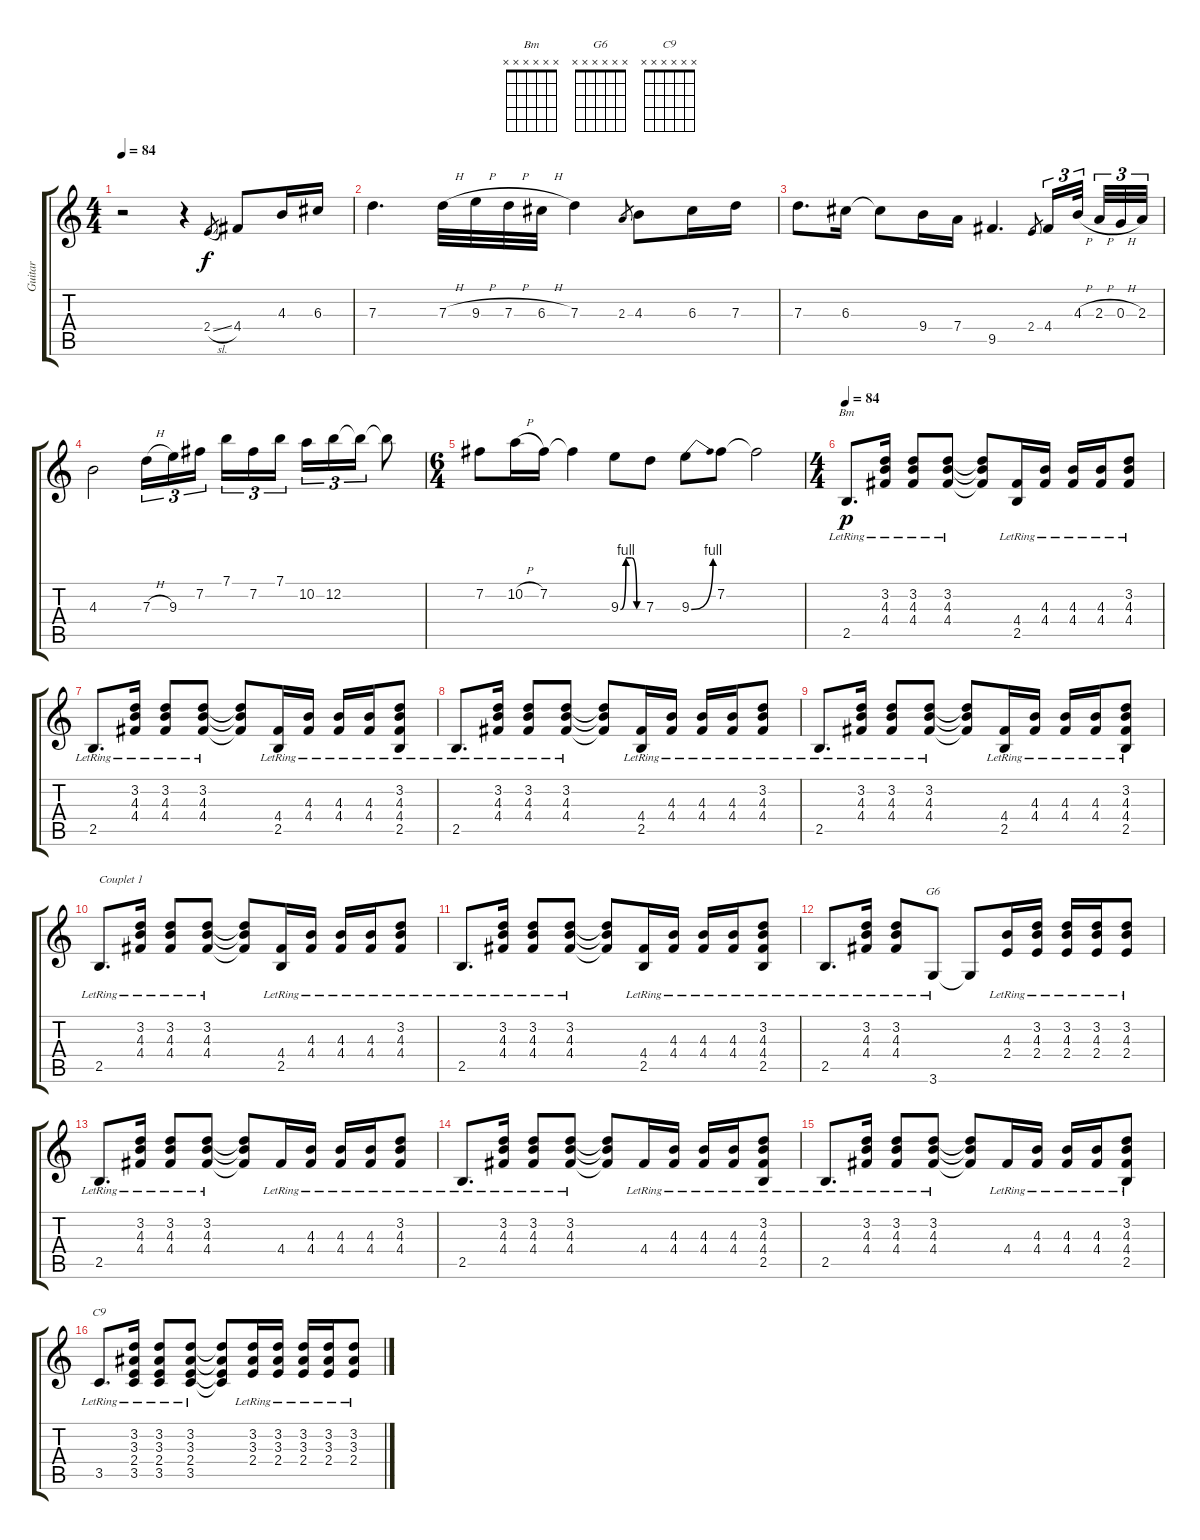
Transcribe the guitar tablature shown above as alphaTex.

\track ("Guitar" "Guitar") {instrument electricguitarjazz}
\staff {score tabs}
\tuning (E4 B3 G3 D3 A2 E2) {hide}
\chord ("Bm" x x x x x x)
\chord ("G6" x x x x x x)
\chord ("C9" x x x x x x)
\ts (4 4)
\tempo 84
\tempo 65
\tempo 84
\clef g2
\ks c
r.2{dy f instrument distortionguitar} r.4 2.4{sl}.8{gr} 4.4.8 4.3.16 6.3.16 |
7.3.4{d} 7.3{h}.32 9.3{h}.32 7.3{h}.32 6.3{h}.32 7.3.4 2.3.8{gr} 4.3.8 6.3.16 7.3.16 |
7.3.8{d} 6.3.16 6.3{t}.8 9.4.16 7.4.16 9.5.4{d} 2.4.8{gr} 4.4.16{tu (3 2)} 4.3{h}.32{tu (3 2) beam splitsecondary} 2.3{h}.32{tu (3 2)} 0.3{h}.32{tu (3 2)} 2.3.32{tu (3 2)} |
4.3.2 7.3{h}.16{tu (3 2)} 9.3.16{tu (3 2)} 7.2.16{tu (3 2) beam splitsecondary} 7.1.16{tu (3 2)} 7.2.16{tu (3 2)} 7.1.16{tu (3 2)} 10.2.16{tu (3 2)} 12.2.16{tu (3 2)} 12.2{t}.16{tu (3 2)} 12.2{t}.8 |
\ts (6 4)
7.2.8 10.2{h}.16 7.2.16 7.2{t}.4 9.3{be (custom 0 0 15 4 30 4 45 0 60 0)}.8 7.3.8 9.3{be (bend 0 0 60 4)}.8 7.2.8 7.2{t}.2 |
\ts (4 4)
\tempo 84
2.5{lr}.8{d ch "Bm" dy p instrument electricguitarjazz} (3.2{lr} 4.3{lr} 4.4{lr}).16 (3.2{lr} 4.3{lr} 4.4{lr}).8 (3.2{lr} 4.3{lr} 4.4{lr}).8 (3.2{t} 4.3{t} 4.4{t}).8 (4.4{lr} 2.5{lr}).16 (4.3{lr} 4.4{lr}).16 (4.3{lr} 4.4{lr}).16 (4.3{lr} 4.4{lr}).16 (3.2{lr} 4.3{lr} 4.4{lr}).8 |
2.5{lr}.8{d} (3.2{lr} 4.3{lr} 4.4{lr}).16 (3.2{lr} 4.3{lr} 4.4{lr}).8 (3.2{lr} 4.3{lr} 4.4{lr}).8 (3.2{t} 4.3{t} 4.4{t}).8 (4.4{lr} 2.5{lr}).16 (4.3{lr} 4.4{lr}).16 (4.3{lr} 4.4{lr}).16 (4.3{lr} 4.4{lr}).16 (3.2{lr} 4.3{lr} 4.4{lr} 2.5{lr}).8 |
2.5{lr}.8{d} (3.2{lr} 4.3{lr} 4.4{lr}).16 (3.2{lr} 4.3{lr} 4.4{lr}).8 (3.2{lr} 4.3{lr} 4.4{lr}).8 (3.2{t} 4.3{t} 4.4{t}).8 (4.4{lr} 2.5{lr}).16 (4.3{lr} 4.4{lr}).16 (4.3{lr} 4.4{lr}).16 (4.3{lr} 4.4{lr}).16 (3.2{lr} 4.3{lr} 4.4{lr}).8 |
2.5{lr}.8{d} (3.2{lr} 4.3{lr} 4.4{lr}).16 (3.2{lr} 4.3{lr} 4.4{lr}).8 (3.2{lr} 4.3{lr} 4.4{lr}).8 (3.2{t} 4.3{t} 4.4{t}).8 (4.4{lr} 2.5{lr}).16 (4.3{lr} 4.4{lr}).16 (4.3{lr} 4.4{lr}).16 (4.3{lr} 4.4{lr}).16 (3.2{lr} 4.3{lr} 4.4{lr} 2.5{lr}).8 |
2.5{lr}.8{d txt "Couplet 1"} (3.2{lr} 4.3{lr} 4.4{lr}).16 (3.2{lr} 4.3{lr} 4.4{lr}).8 (3.2{lr} 4.3{lr} 4.4{lr}).8 (3.2{t} 4.3{t} 4.4{t}).8 (4.4{lr} 2.5{lr}).16 (4.3{lr} 4.4{lr}).16 (4.3{lr} 4.4{lr}).16 (4.3{lr} 4.4{lr}).16 (3.2{lr} 4.3{lr} 4.4{lr}).8 |
2.5{lr}.8{d} (3.2{lr} 4.3{lr} 4.4{lr}).16 (3.2{lr} 4.3{lr} 4.4{lr}).8 (3.2{lr} 4.3{lr} 4.4{lr}).8 (3.2{t} 4.3{t} 4.4{t}).8 (4.4{lr} 2.5{lr}).16 (4.3{lr} 4.4{lr}).16 (4.3{lr} 4.4{lr}).16 (4.3{lr} 4.4{lr}).16 (3.2{lr} 4.3{lr} 4.4{lr} 2.5{lr}).8 |
2.5{lr}.8{d} (3.2{lr} 4.3{lr} 4.4{lr}).16 (3.2{lr} 4.3{lr} 4.4{lr}).8 3.6{lr}.8{ch "G6"} 3.6{t}.8 (4.3{lr} 2.4{lr}).16 (3.2{lr} 4.3{lr} 2.4{lr}).16 (3.2{lr} 4.3{lr} 2.4{lr}).16 (3.2{lr} 4.3{lr} 2.4{lr}).16 (3.2{lr} 4.3{lr} 2.4{lr}).8 |
2.5{lr}.8{d} (3.2{lr} 4.3{lr} 4.4{lr}).16 (3.2{lr} 4.3{lr} 4.4{lr}).8 (3.2{lr} 4.3{lr} 4.4{lr}).8 (3.2{t} 4.3{t} 4.4{t}).8 4.4{lr}.16 (4.3{lr} 4.4{lr}).16 (4.3{lr} 4.4{lr}).16 (4.3{lr} 4.4{lr}).16 (3.2{lr} 4.3{lr} 4.4{lr}).8 |
2.5{lr}.8{d} (3.2{lr} 4.3{lr} 4.4{lr}).16 (3.2{lr} 4.3{lr} 4.4{lr}).8 (3.2{lr} 4.3{lr} 4.4{lr}).8 (3.2{t} 4.3{t} 4.4{t}).8 4.4{lr}.16 (4.3{lr} 4.4{lr}).16 (4.3{lr} 4.4{lr}).16 (4.3{lr} 4.4{lr}).16 (3.2{lr} 4.3{lr} 4.4{lr} 2.5{lr}).8 |
2.5{lr}.8{d} (3.2{lr} 4.3{lr} 4.4{lr}).16 (3.2{lr} 4.3{lr} 4.4{lr}).8 (3.2{lr} 4.3{lr} 4.4{lr}).8 (3.2{t} 4.3{t} 4.4{t}).8 4.4{lr}.16 (4.3{lr} 4.4{lr}).16 (4.3{lr} 4.4{lr}).16 (4.3{lr} 4.4{lr}).16 (3.2{lr} 4.3{lr} 4.4{lr} 2.5{lr}).8 |
3.5{lr}.8{d ch "C9"} (3.2{lr} 3.3{lr} 2.4{lr} 3.5{lr}).16 (3.2{lr} 3.3{lr} 2.4{lr} 3.5{lr}).8 (3.2{lr} 3.3{lr} 2.4{lr} 3.5{lr}).8 (3.2{t} 3.3{t} 2.4{t} 3.5{t}).8 (3.2{lr} 3.3{lr} 2.4{lr}).16 (3.2{lr} 3.3{lr} 2.4{lr}).16 (3.2{lr} 3.3{lr} 2.4{lr}).16 (3.2{lr} 3.3{lr} 2.4{lr}).16 (3.2{lr} 3.3{lr} 2.4{lr}).8
